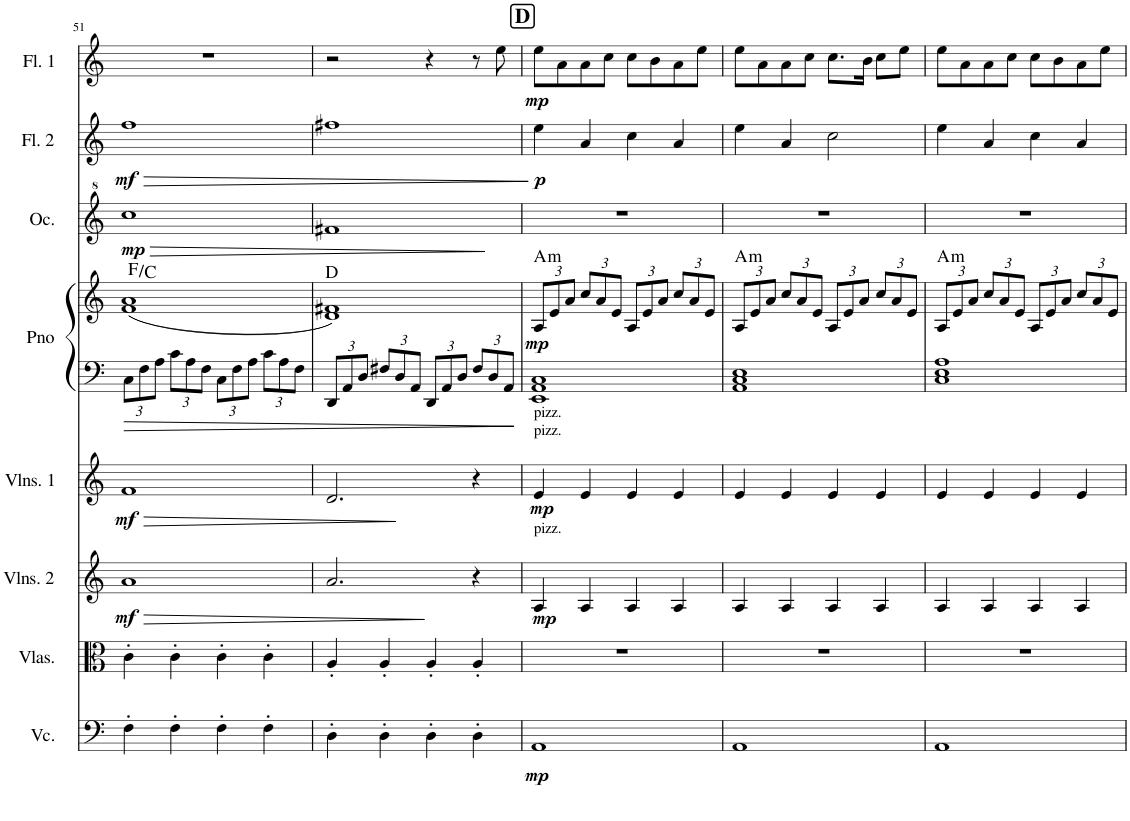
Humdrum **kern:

**kern	**dynam	**kern	**kern	**dynam	**kern	**dynam	**kern	**kern	**dynam	**harte	**kern	**dynam	**kern	**dynam	**kern	**dynam
*part8	*part8	*part7	*part6	*part6	*part5	*part5	*part4	*part4	*part4	*part4	*part3	*part3	*part2	*part2	*part1	*part1
*staff9	*staff9	*staff8	*staff7	*staff7	*staff6	*staff6	*staff5	*staff4	*staff4/5	*	*staff3	*staff3	*staff2	*staff2	*staff1	*staff1
*I"Cello	*	*I"Violas	*I"Violins 2	*	*I"Violins 1	*	*I"Piano	*	*	*	*I"Ocarina	*	*I"Flute 2	*	*I"Flute 1	*
*	*	*I'Vlas.	*I'Vlns. 2	*	*I'Vlns. 1	*	*I'Pno	*	*	*	*I'Oc.	*	*I'Fl. 2	*	*I'Fl. 1	*
!!LO:PB:g=z
*clefF4	*	*clefC3	*clefG2	*	*clefG2	*	*clefF4	*clefG2	*	*	*clefG^2	*	*clefG2	*	*clefG2	*
*k[]	*	*k[]	*k[]	*	*k[]	*	*k[]	*k[]	*	*	*k[]	*	*k[]	*	*k[]	*
*M4/4	*	*M4/4	*M4/4	*	*M4/4	*	*M4/4	*M4/4	*	*	*M4/4	*	*M4/4	*	*M4/4	*
=51	=51	=51	=51	=51	=51	=51	=51	=51	=51	=51	=51	=51	=51	=51	=51	=51
!	!	!	!	!LO:HP:b	!	!LO:HP:b	!	!	!	!	!	!	!	!	!	!
*	*	*	*	*	*	*	*Xbrackettup	*	*	*	*	*	*	*	*	*
!	!	!	!	!LO:DY:n=1:b	!	!LO:DY:n=1:b	!	!	!	!	!	!LO:HP:b	!	!LO:HP:b	!	!
!	!	!	!	!	!	!	!	!	!	!	!	!LO:DY:n=1:b	!	!LO:DY:n=1:b	!	!
4F'\	.	4c'\	1a	> mf	1f	> mf	12C\L	(1f 1a	.	F:maj/5	1ccc	> mp	1ff	> mf	1r	.
.	.	.	.	.	.	.	12F\	.	.	.	.	.	.	.	.	.
.	.	.	.	.	.	.	12A\J	.	.	.	.	.	.	.	.	.
4F'\	.	4c'\	.	.	.	.	12c\L	.	.	.	.	.	.	.	.	.
.	.	.	.	.	.	.	12A\	.	.	.	.	.	.	.	.	.
.	.	.	.	.	.	.	12F\J	.	.	.	.	.	.	.	.	.
4F'\	.	4c'\	.	.	.	.	12C\L	.	.	.	.	.	.	.	.	.
.	.	.	.	.	.	.	12F\	.	.	.	.	.	.	.	.	.
.	.	.	.	.	.	.	12A\J	.	.	.	.	.	.	.	.	.
4F'\	.	4c'\	.	.	.	.	12c\L	.	.	.	.	.	.	.	.	.
.	.	.	.	.	.	.	12A\	.	.	.	.	.	.	.	.	.
.	.	.	.	.	.	.	12F\J	.	.	.	.	.	.	.	.	.
=52	=52	=52	=52	=52	=52	=52	=52	=52	=52	=52	=52	=52	=52	=52	=52	=52
4D'\	.	4A'/	2.a/	.	2.d/	.	12DD/L	1d 1f#X)	.	D:maj	1ff#X	.	1ff#X	.	2r	.
.	.	.	.	.	.	.	12AA/	.	.	.	.	.	.	.	.	.
.	.	.	.	.	.	.	12D/J	.	.	.	.	.	.	.	.	.
4D'\	.	4A'/	.	.	.	.	12F#X/L	.	.	.	.	.	.	.	.	.
.	.	.	.	.	.	.	12D/	.	.	.	.	.	.	.	.	.
.	.	.	.	.	.	.	12AA/J	.	.	.	.	.	.	.	.	.
4D'\	.	4A'/	.	.	.	.	12DD/L	.	.	.	.	.	.	.	4r	.
.	.	.	.	.	.	.	12AA/	.	.	.	.	.	.	.	.	.
.	.	.	.	.	.	.	12D/J	.	.	.	.	.	.	.	.	.
4D'\	.	4A'/	4r	]	4r	.	12F#/L	.	.	.	.	.	.	.	8r	.
.	.	.	.	.	.	.	12D/	.	.	.	.	.	.	.	.	.
.	.	.	.	.	.	.	.	.	.	.	.	.	.	.	8ee\	.
.	.	.	.	.	.	.	12AA/J	.	.	.	.	.	.	.	.	.
.	.	.	.	.	.	.	.	.	.	.	.	]	.	]	.	.
!!LO:REH:place=s1:a:B:cj:fs=14:t=D
=53	=53	=53	=53	=53	=53	=53	=53	=53	=53	=53	=53	=53	=53	=53	=53	=53
*	*	*	*	*	*	*	*	*Xbrackettup	*	*	*	*	*	*	*	*
!	!	!	!	!	!LO:TX:a:t=pizz.	!	!	!	!	!	!	!	!	!	!	!
!	!	!	!	!	!LO:TX:a:t=pizz.	!	!	!	!	!	!	!	!	!	!	!
!	!	!	!LO:TX:a:t=pizz.	!	!	!	!	!	!	!	!	!	!	!	!	!
!	!LO:DY:b	!	!	!LO:DY:b	!	!LO:DY:b	!	!	!LO:DY:b	!LO:H:kt=m	!	!	!	!LO:DY:b	!	!LO:DY:b
1AA	mp	1r	4A/	mp	4e/	mp	1EE 1AA 1C	12A/L	mp	A:min	1r	.	4ee\	p	8ee\L	mp
.	.	.	.	.	.	.	.	12e/	.	.	.	.	.	.	.	.
.	.	.	.	.	.	.	.	.	.	.	.	.	.	.	8a\	.
.	.	.	.	.	.	.	.	12a/J	.	.	.	.	.	.	.	.
.	.	.	4A/	.	4e/	]	.	12cc/L	.	.	.	.	4a/	.	8a\	.
.	.	.	.	.	.	.	.	12a/	.	.	.	.	.	.	.	.
.	.	.	.	.	.	.	.	.	.	.	.	.	.	.	8cc\J	.
.	.	.	.	.	.	.	.	12e/J	.	.	.	.	.	.	.	.
.	.	.	4A/	.	4e/	.	.	12A/L	.	.	.	.	4cc\	.	8cc\L	.
.	.	.	.	.	.	.	.	12e/	.	.	.	.	.	.	.	.
.	.	.	.	.	.	.	.	.	.	.	.	.	.	.	8b\	.
.	.	.	.	.	.	.	.	12a/J	.	.	.	.	.	.	.	.
.	.	.	4A/	.	4e/	.	.	12cc/L	.	.	.	.	4a/	.	8a\	.
.	.	.	.	.	.	.	.	12a/	.	.	.	.	.	.	.	.
.	.	.	.	.	.	.	.	.	.	.	.	.	.	.	8ee\J	.
.	.	.	.	.	.	.	.	12e/J	.	.	.	.	.	.	.	.
=54	=54	=54	=54	=54	=54	=54	=54	=54	=54	=54	=54	=54	=54	=54	=54	=54
!	!	!	!	!	!	!	!	!	!	!LO:H:kt=m	!	!	!	!	!	!
1AA	.	1r	4A/	.	4e/	.	1AA 1C 1E	12A/L	.	A:min	1r	.	4ee\	.	8ee\L	.
.	.	.	.	.	.	.	.	12e/	.	.	.	.	.	.	.	.
.	.	.	.	.	.	.	.	.	.	.	.	.	.	.	8a\	.
.	.	.	.	.	.	.	.	12a/J	.	.	.	.	.	.	.	.
.	.	.	4A/	.	4e/	.	.	12cc/L	.	.	.	.	4a/	.	8a\	.
.	.	.	.	.	.	.	.	12a/	.	.	.	.	.	.	.	.
.	.	.	.	.	.	.	.	.	.	.	.	.	.	.	8cc\J	.
.	.	.	.	.	.	.	.	12e/J	.	.	.	.	.	.	.	.
.	.	.	4A/	.	4e/	.	.	12A/L	.	.	.	.	2cc\	.	8.cc\L	.
.	.	.	.	.	.	.	.	12e/	.	.	.	.	.	.	.	.
.	.	.	.	.	.	.	.	12a/J	.	.	.	.	.	.	.	.
.	.	.	.	.	.	.	.	.	.	.	.	.	.	.	16b\Jk	.
.	.	.	4A/	.	4e/	.	.	12cc/L	.	.	.	.	.	.	8cc\L	.
.	.	.	.	.	.	.	.	12a/	.	.	.	.	.	.	.	.
.	.	.	.	.	.	.	.	.	.	.	.	.	.	.	8ee\J	.
.	.	.	.	.	.	.	.	12e/J	.	.	.	.	.	.	.	.
=55	=55	=55	=55	=55	=55	=55	=55	=55	=55	=55	=55	=55	=55	=55	=55	=55
!	!	!	!	!	!	!	!	!	!	!LO:H:kt=m	!	!	!	!	!	!
1AA	.	1r	4A/	.	4e/	.	1C 1E 1A	12A/L	.	A:min	1r	.	4ee\	.	8ee\L	.
.	.	.	.	.	.	.	.	12e/	.	.	.	.	.	.	.	.
.	.	.	.	.	.	.	.	.	.	.	.	.	.	.	8a\	.
.	.	.	.	.	.	.	.	12a/J	.	.	.	.	.	.	.	.
.	.	.	4A/	.	4e/	.	.	12cc/L	.	.	.	.	4a/	.	8a\	.
.	.	.	.	.	.	.	.	12a/	.	.	.	.	.	.	.	.
.	.	.	.	.	.	.	.	.	.	.	.	.	.	.	8cc\J	.
.	.	.	.	.	.	.	.	12e/J	.	.	.	.	.	.	.	.
.	.	.	4A/	.	4e/	.	.	12A/L	.	.	.	.	4cc\	.	8cc\L	.
.	.	.	.	.	.	.	.	12e/	.	.	.	.	.	.	.	.
.	.	.	.	.	.	.	.	.	.	.	.	.	.	.	8b\	.
.	.	.	.	.	.	.	.	12a/J	.	.	.	.	.	.	.	.
.	.	.	4A/	.	4e/	.	.	12cc/L	.	.	.	.	4a/	.	8a\	.
.	.	.	.	.	.	.	.	12a/	.	.	.	.	.	.	.	.
.	.	.	.	.	.	.	.	.	.	.	.	.	.	.	8ee\J	.
.	.	.	.	.	.	.	.	12e/J	.	.	.	.	.	.	.	.
=	=	=	=	=	=	=	=	=	=	=	=	=	=	=	=	=
*-	*-	*-	*-	*-	*-	*-	*-	*-	*-	*-	*-	*-	*-	*-	*-	*-
